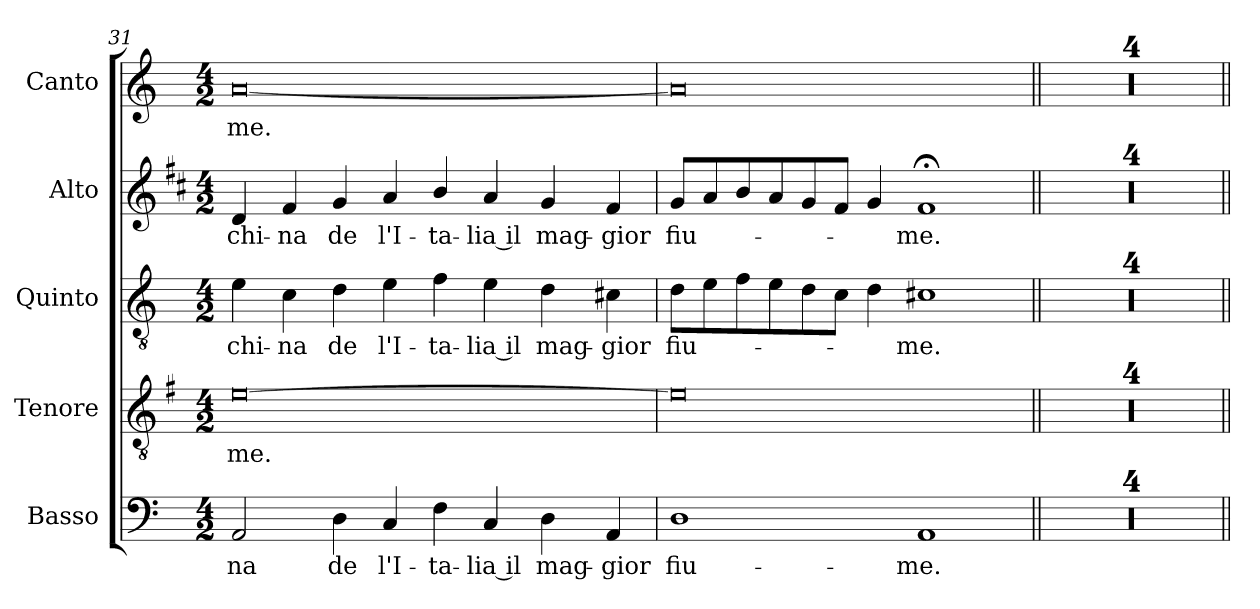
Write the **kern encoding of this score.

**kern	**text	**kern	**text	**kern	**text	**kern	**text	**kern	**text
*part5	*part5	*part4	*part4	*part3	*part3	*part2	*part2	*part1	*part1
*staff5	*staff5	*staff4	*staff4	*staff3	*staff3	*staff2	*staff2	*staff1	*staff1
*I"Basso	*	*I"Tenore	*	*I"Quinto	*	*I"Alto	*	*I"Canto	*
*I'B	*	*I'T	*	*	*	*I'A	*	*I'C	*
!!LO:LB:g=z
*clefF4	*	*clefGv2	*	*clefGv2	*	*clefG2	*	*clefG2	*
*	*	*ITrd4c7	*	*	*	*ITrd1c2	*	*	*
*k[]	*	*k[]	*	*k[]	*	*k[]	*	*k[]	*
*C:	*	*C:	*	*C:	*	*C:	*	*C:	*
*M4/2	*	*M4/2	*	*M4/2	*	*M4/2	*	*M4/2	*
=31	=31	=31	=31	=31	=31	=31	=31	=31	=31
!	!LO:LY:b	!	!LO:LY:b	!	!LO:LY:b	!	!LO:LY:b	!	!LO:LY:b
2AA/	-na	[0A	-me.	4e\	-chi-	4c/	-chi-	[0a	-me.
!	!	!	!	!	!LO:LY:b	!	!LO:LY:b	!	!
.	.	.	.	4c\	-na	4e/	-na	.	.
!	!LO:LY:b	!	!	!	!LO:LY:b	!	!LO:LY:b	!	!
4D\	de	.	.	4d\	de	4f/	de	.	.
!	!LO:LY:b	!	!	!	!LO:LY:b	!	!LO:LY:b	!	!
4C/	l'I-	.	.	4e\	l'I-	4g/	l'I-	.	.
!	!LO:LY:b	!	!	!	!LO:LY:b	!	!LO:LY:b	!	!
4F\	-ta-	.	.	4f\	-ta-	4a/	-ta-	.	.
!	!LO:LY:b	!	!	!	!LO:LY:b	!	!LO:LY:b	!	!
4C/	-lia il	.	.	4e\	-lia il	4g/	-lia il	.	.
!	!LO:LY:b	!	!	!	!LO:LY:b	!	!LO:LY:b	!	!
4D\	mag-	.	.	4d\	mag-	4f/	mag-	.	.
!	!LO:LY:b	!	!	!	!LO:LY:b	!	!LO:LY:b	!	!
4AA/	-gior	.	.	4c#X\	-gior	4e/	-gior	.	.
=32	=32	=32	=32	=32	=32	=32	=32	=32	=32
!	!LO:LY:b	!	!	!	!LO:LY:b	!	!LO:LY:b	!	!
1D	fiu-	0A]	.	8d\L	fiu-	8f/L	fiu-	0a]	.
.	.	.	.	8e\	.	8g/	.	.	.
.	.	.	.	8f\	.	8a/	.	.	.
.	.	.	.	8e\	.	8g/	.	.	.
.	.	.	.	8d\	.	8f/	.	.	.
.	.	.	.	8c\J	.	8e/J	.	.	.
.	.	.	.	4d\	.	4f/	.	.	.
!	!LO:LY:b	!	!	!	!LO:LY:b	!	!LO:LY:b	!	!
1AA	-me.	.	.	1c#X	-me.	1e;<	-me.	.	.
=33||	=33||	=33||	=33||	=33||	=33||	=33||	=33||	=33||	=33||
0r	.	0r	.	0r	.	0r	.	0r	.
=34	=34	=34	=34	=34	=34	=34	=34	=34	=34
0r	.	0r	.	0r	.	0r	.	0r	.
=35	=35	=35	=35	=35	=35	=35	=35	=35	=35
0r	.	0r	.	0r	.	0r	.	0r	.
=36	=36	=36	=36	=36	=36	=36	=36	=36	=36
0r	.	0r	.	0r	.	0r	.	0r	.
=||	=||	=||	=||	=||	=||	=||	=||	=||	=||
*-	*-	*-	*-	*-	*-	*-	*-	*-	*-
